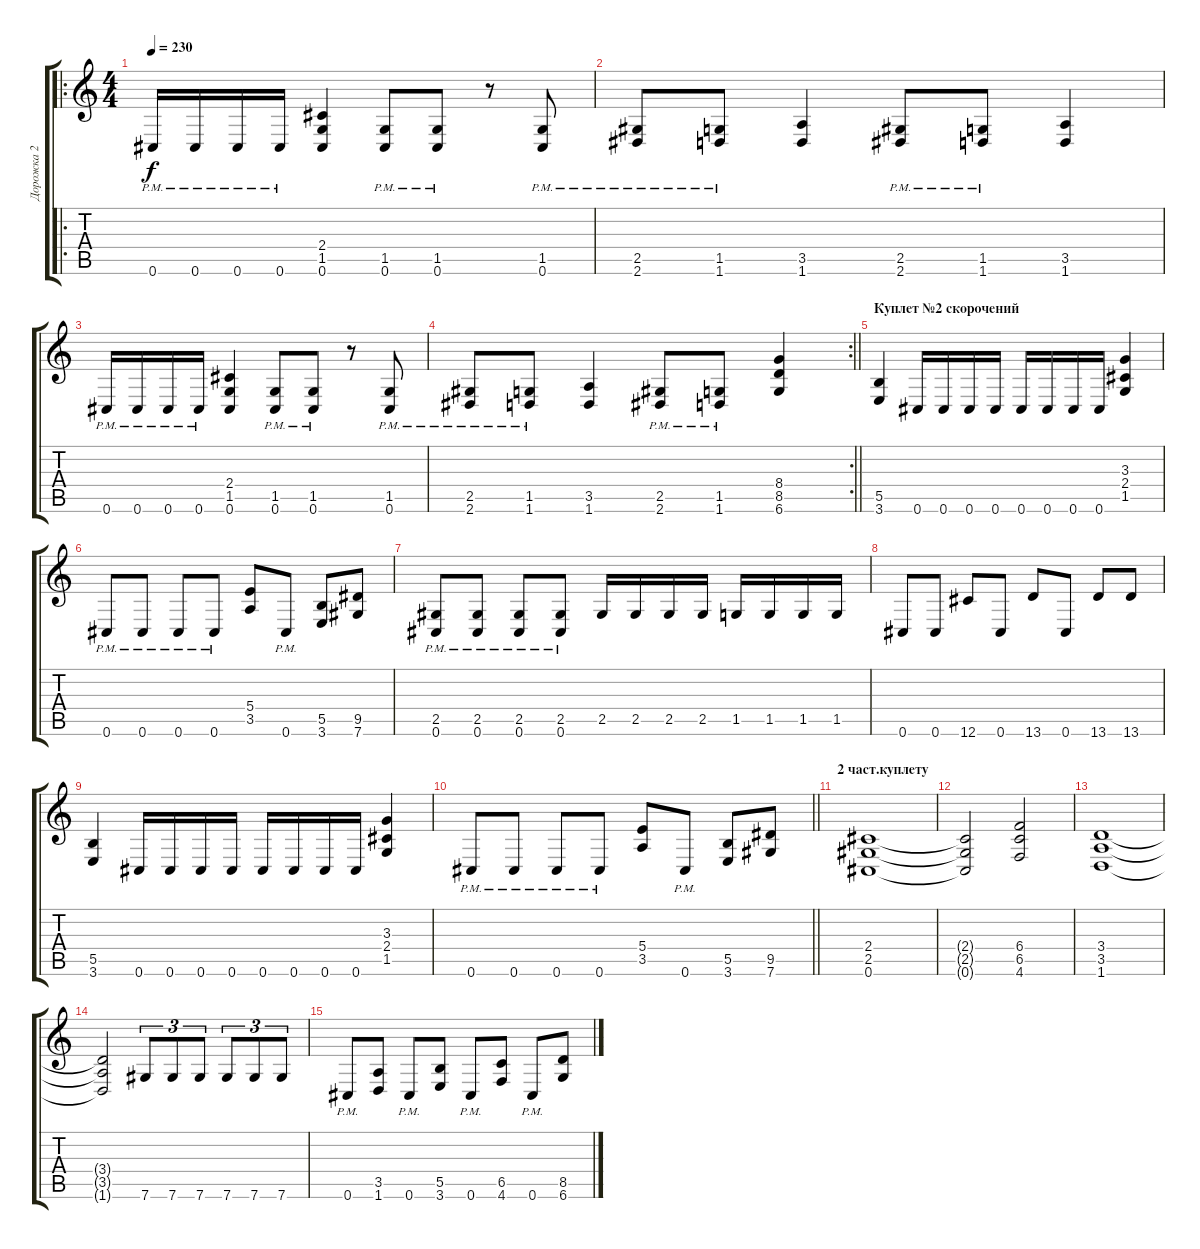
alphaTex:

\track ("Дорожка 2" "Дорожка 2") {instrument distortionguitar}
\staff {score tabs}
\tuning (Db4 Ab3 E3 B2 Gb2 Db2) {hide}
\ro
\ts (4 4)
\tempo 230
\clef g2
\ks c
0.6{pm}.16{dy f} 0.6{pm}.16 0.6{pm}.16 0.6{pm}.16 (2.4 1.5 0.6).4 (1.5{pm} 0.6{pm}).8 (1.5{pm} 0.6{pm}).8 r.8 (1.5{pm} 0.6{pm}).8 |
(2.5{pm} 2.6{pm}).8 (1.5{pm} 1.6{pm}).8 (3.5 1.6).4 (2.5{pm} 2.6{pm}).8 (1.5{pm} 1.6{pm}).8 (3.5 1.6).4 |
0.6{pm}.16 0.6{pm}.16 0.6{pm}.16 0.6{pm}.16 (2.4 1.5 0.6).4 (1.5{pm} 0.6{pm}).8 (1.5{pm} 0.6{pm}).8 r.8 (1.5{pm} 0.6{pm}).8 |
\rc 2
\barLineRight lightlight
(2.5{pm} 2.6{pm}).8 (1.5{pm} 1.6{pm}).8 (3.5 1.6).4 (2.5{pm} 2.6{pm}).8 (1.5{pm} 1.6{pm}).8 (8.4 8.5 6.6).4 |
\section ("" "Куплет №2 скорочений")
(5.5 3.6).4 0.6.16 0.6.16 0.6.16 0.6.16 0.6.16 0.6.16 0.6.16 0.6.16 (3.3 2.4 1.5).4 |
0.6{pm}.8 0.6{pm}.8 0.6{pm}.8 0.6{pm}.8 (5.4 3.5).8 0.6{pm}.8 (5.5 3.6).8 (9.5 7.6).8 |
(2.5{pm} 0.6{pm}).8 (2.5{pm} 0.6{pm}).8 (2.5{pm} 0.6{pm}).8 (2.5{pm} 0.6{pm}).8 2.5.16 2.5.16 2.5.16 2.5.16 1.5.16 1.5.16 1.5.16 1.5.16 |
0.6.8 0.6.8 12.6.8 0.6.8 13.6.8 0.6.8 13.6.8 13.6.8 |
(5.5 3.6).4 0.6.16 0.6.16 0.6.16 0.6.16 0.6.16 0.6.16 0.6.16 0.6.16 (3.3 2.4 1.5).4 |
\barLineRight lightlight
0.6{pm}.8 0.6{pm}.8 0.6{pm}.8 0.6{pm}.8 (5.4 3.5).8 0.6{pm}.8 (5.5 3.6).8 (9.5 7.6).8 |
\section ("" "2 част.куплету")
(2.4 2.5 0.6).1 |
(2.4{t} 2.5{t} 0.6{t}).2 (6.4 6.5 4.6).2 |
(3.4 3.5 1.6).1 |
(3.4{t} 3.5{t} 1.6{t}).2 7.6.8{tu (3 2)} 7.6.8{tu (3 2)} 7.6.8{tu (3 2)} 7.6.8{tu (3 2)} 7.6.8{tu (3 2)} 7.6.8{tu (3 2)} |
0.6{pm}.8 (3.5 1.6).8 0.6{pm}.8 (5.5 3.6).8 0.6{pm}.8 (6.5 4.6).8 0.6{pm}.8 (8.5 6.6).8
